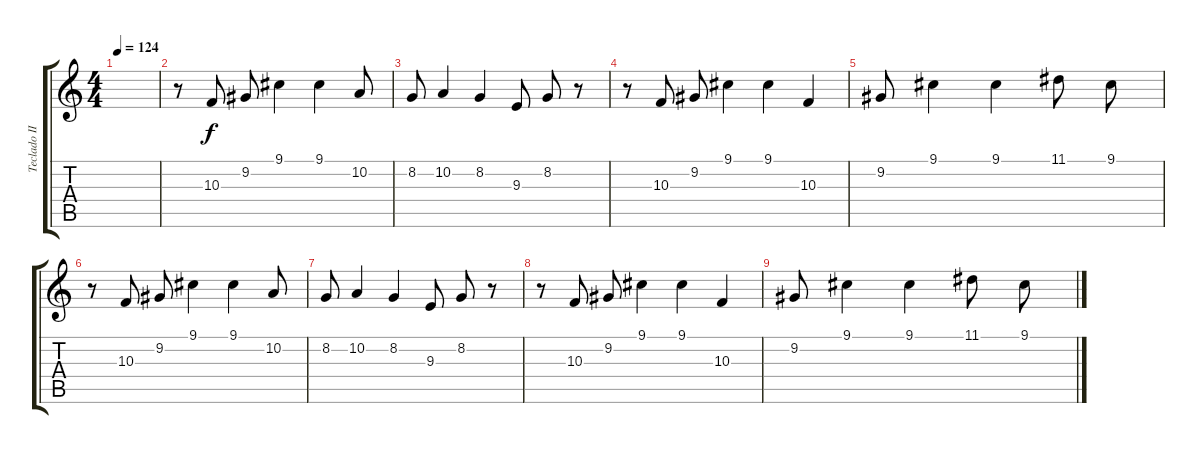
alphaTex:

\track ("Teclado II" "Teclado II") {instrument lead5charang}
\staff {score tabs}
\tuning (E4 B3 G3 D3 A2 E2) {hide}
\ts (4 4)
\tempo 124
\clef g2
\ks c
|
r.8 10.3.8 9.2.8 9.1.4 9.1.4 10.2.8 |
8.2.8 10.2.4 8.2.4 9.3.8 8.2.8 r.8 |
r.8 10.3.8 9.2.8 9.1.4 9.1.4 10.3.4 |
9.2.8 9.1.4 9.1.4 11.1.8 9.1.8 |
r.8 10.3.8 9.2.8 9.1.4 9.1.4 10.2.8 |
8.2.8 10.2.4 8.2.4 9.3.8 8.2.8 r.8 |
r.8 10.3.8 9.2.8 9.1.4 9.1.4 10.3.4 |
9.2.8 9.1.4 9.1.4 11.1.8 9.1.8
